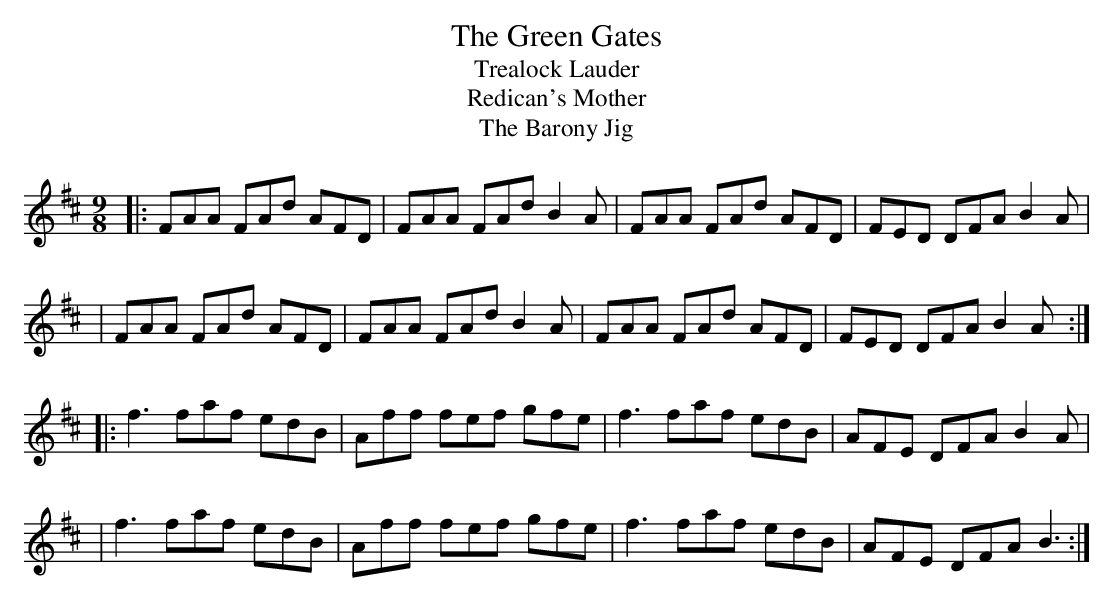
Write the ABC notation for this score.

X:1
T:Green Gates, The
T:Trealock Lauder
T:Redican's Mother
T:The Barony Jig
M:9/8
L:1/8
K:D
|: FAA FAd AFD | FAA FAd B2A | FAA FAd AFD | FED DFA B2A |
|  FAA FAd AFD | FAA FAd B2A | FAA FAd AFD | FED DFA B2A :|
|: f3  faf edB | Aff fef gfe | f3  faf edB | AFE DFA B2A |
|  f3  faf edB | Aff fef gfe | f3  faf edB | AFE DFA B3  :|
